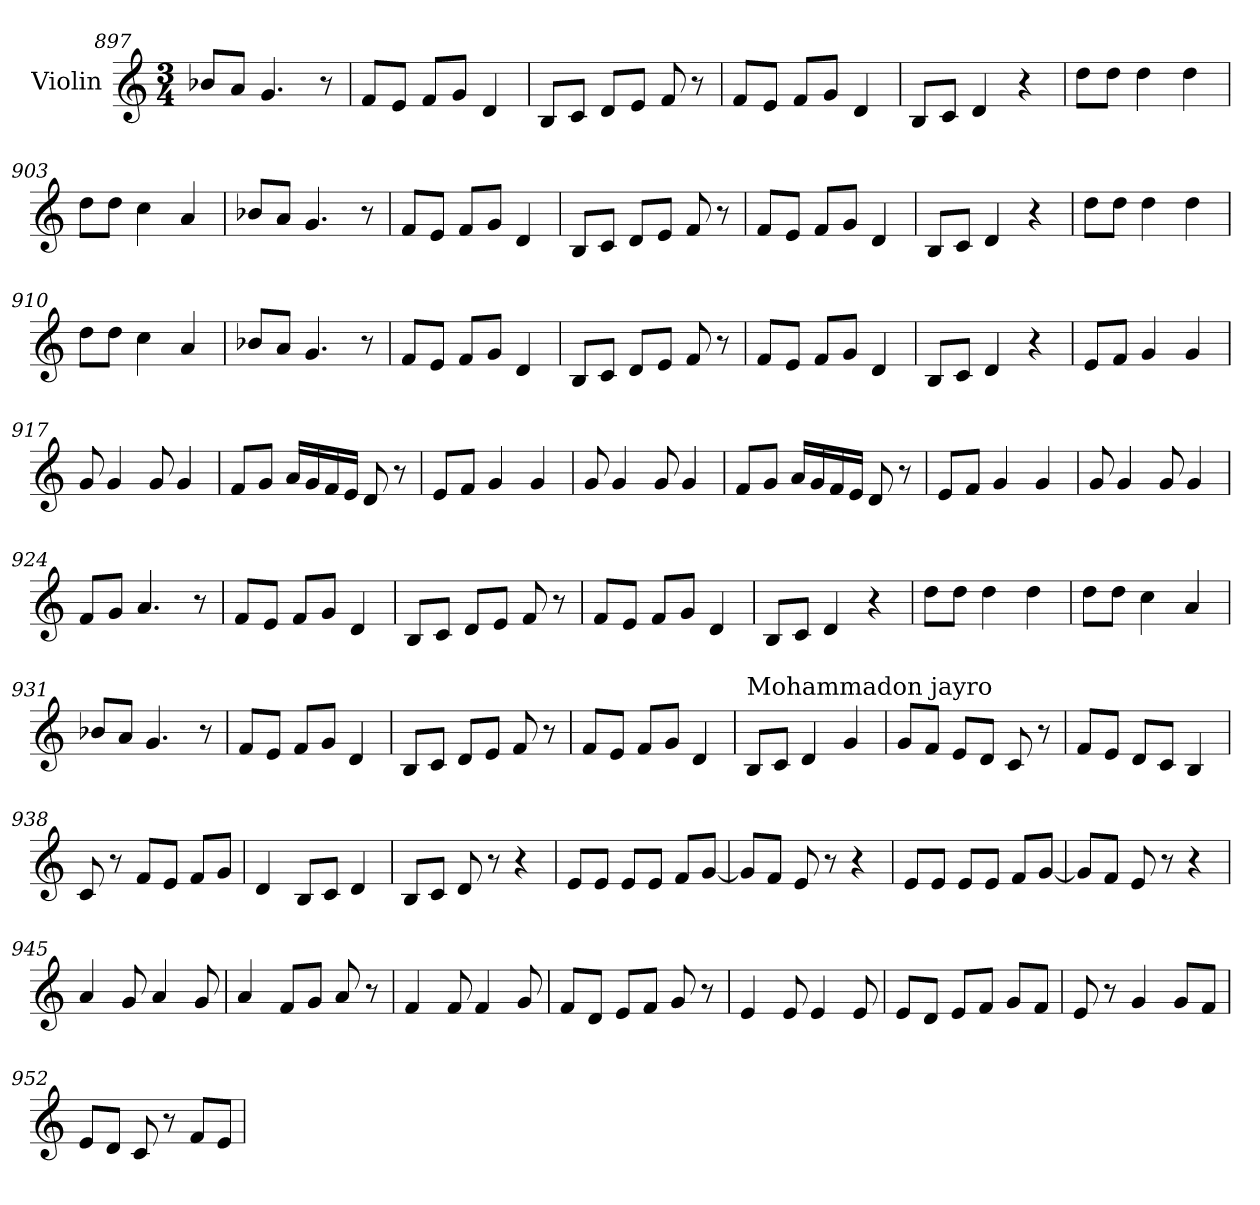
**kern
*part1
*staff1
*I"Violin
*clefG2
*k[]
*C:
*M3/4
=897
8b-X/L
8a/J
4.g/
8r
=898
8f/L
8e/J
8f/L
8g/J
4d/
=899
8B/L
8c/J
8d/L
8e/J
8f/
8r
!!LO:PB:g=z
=900
8f/L
8e/J
8f/L
8g/J
4d/
=901
8B/L
8c/J
4d/
4r
=902
8dd\L
8dd\J
4dd\
4dd\
=903
8dd\L
8dd\J
4cc\
4a/
=904
8b-X/L
8a/J
4.g/
8r
=905
8f/L
8e/J
8f/L
8g/J
4d/
!!LO:LB:g=z
=906
8B/L
8c/J
8d/L
8e/J
8f/
8r
=907
8f/L
8e/J
8f/L
8g/J
4d/
=908
8B/L
8c/J
4d/
4r
=909
8dd\L
8dd\J
4dd\
4dd\
=910
8dd\L
8dd\J
4cc\
4a/
=911
8b-X/L
8a/J
4.g/
8r
!!LO:LB:g=z
=912
8f/L
8e/J
8f/L
8g/J
4d/
=913
8B/L
8c/J
8d/L
8e/J
8f/
8r
=914
8f/L
8e/J
8f/L
8g/J
4d/
=915
8B/L
8c/J
4d/
4r
=916
8e/L
8f/J
4g/
4g/
=917
8g/
4g/
8g/
4g/
!!LO:LB:g=z
=918
8f/L
8g/J
16a/LL
16g/
16f/
16e/JJ
8d/
8r
=919
8e/L
8f/J
4g/
4g/
=920
8g/
4g/
8g/
4g/
=921
8f/L
8g/J
16a/LL
16g/
16f/
16e/JJ
8d/
8r
=922
8e/L
8f/J
4g/
4g/
=923
8g/
4g/
8g/
4g/
!!LO:LB:g=z
=924
8f/L
8g/J
4.a/
8r
=925
8f/L
8e/J
8f/L
8g/J
4d/
=926
8B/L
8c/J
8d/L
8e/J
8f/
8r
=927
8f/L
8e/J
8f/L
8g/J
4d/
=928
8B/L
8c/J
4d/
4r
=929
8dd\L
8dd\J
4dd\
4dd\
!!LO:LB:g=z
=930
8dd\L
8dd\J
4cc\
4a/
=931
8b-X/L
8a/J
4.g/
8r
=932
8f/L
8e/J
8f/L
8g/J
4d/
=933
8B/L
8c/J
8d/L
8e/J
8f/
8r
=934
8f/L
8e/J
8f/L
8g/J
4d/
=935
!LO:TX:a:t=Mohammadon jayro
8B/L
8c/J
4d/
4g/
!!LO:LB:g=z
=936
8g/L
8f/J
8e/L
8d/J
8c/
8r
=937
8f/L
8e/J
8d/L
8c/J
4B/
=938
8c/
8r
8f/L
8e/J
8f/L
8g/J
=939
4d/
8B/L
8c/J
4d/
=940
8B/L
8c/J
8d/
8r
4r
=941
8e/L
8e/J
8e/L
8e/J
8f/L
[8g/J
!!LO:LB:g=z
=942
8g/L]
8f/J
8e/
8r
4r
=943
8e/L
8e/J
8e/L
8e/J
8f/L
[8g/J
=944
8g/L]
8f/J
8e/
8r
4r
=945
4a/
8g/
4a/
8g/
=946
4a/
8f/L
8g/J
8a/
8r
=947
4f/
8f/
4f/
8g/
!!LO:PB:g=z
=948
8f/L
8d/J
8e/L
8f/J
8g/
8r
=949
4e/
8e/
4e/
8e/
=950
8e/L
8d/J
8e/L
8f/J
8g/L
8f/J
=951
8e/
8r
4g/
8g/L
8f/J
=952
8e/L
8d/J
8c/
8r
8f/L
8e/J
=
*-
